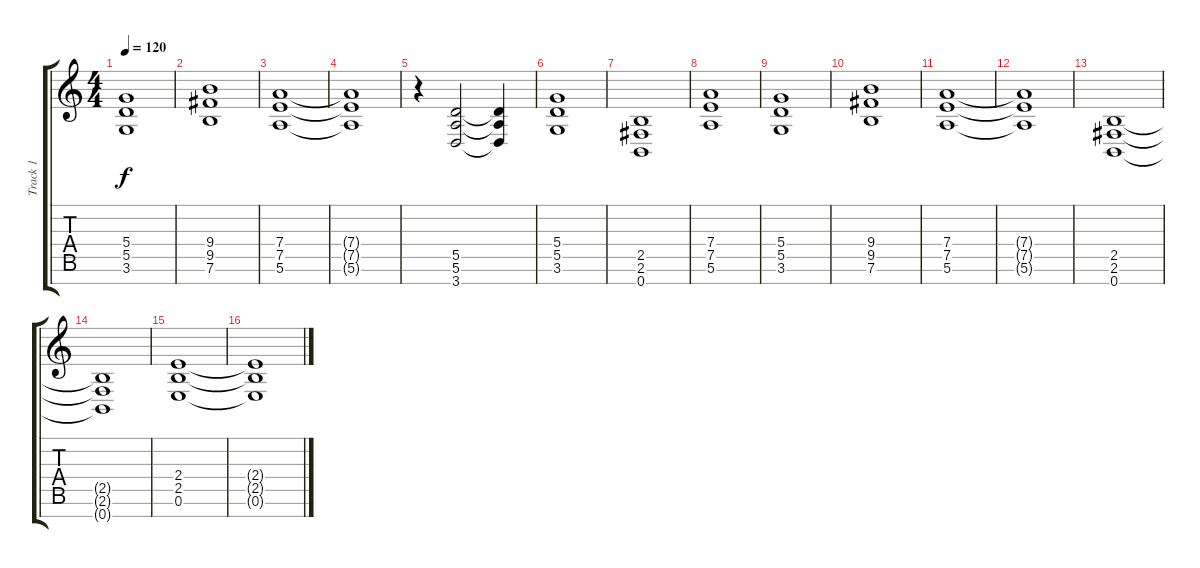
\track ("Track 1" "Track 1") {instrument distortionguitar}
\staff {score tabs}
\tuning (E4 B3 G3 D3 A2 E2 B1) {hide}
\ts (4 4)
\tempo 120
\clef g2
\ks c
(5.4 5.5 3.6).1{dy f} |
(9.4 9.5 7.6).1 |
(7.4 7.5 5.6).1 |
(7.4{t} 7.5{t} 5.6{t}).1 |
r.4 (5.5 5.6 3.7).2 (5.5{t} 5.6{t} 3.7{t}).4 |
(5.4 5.5 3.6).1 |
(2.5 2.6 0.7).1 |
(7.4 7.5 5.6).1 |
(5.4 5.5 3.6).1 |
(9.4 9.5 7.6).1 |
(7.4 7.5 5.6).1 |
(7.4{t} 7.5{t} 5.6{t}).1 |
(2.5 2.6 0.7).1 |
(2.5{t} 2.6{t} 0.7{t}).1 |
(2.4 2.5 0.6).1 |
(2.4{t} 2.5{t} 0.6{t}).1
